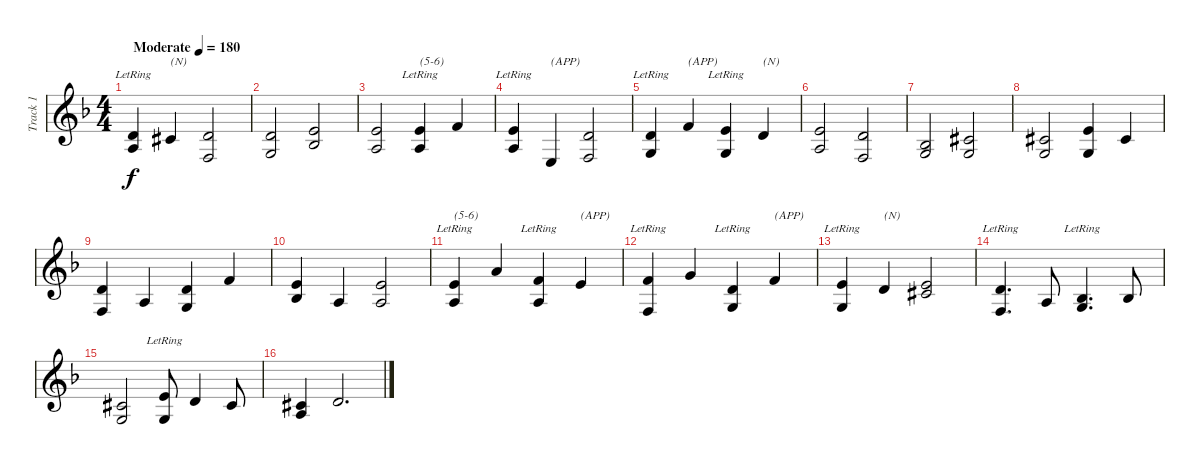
\track ("Track 1" "Track 1") {instrument acousticgrandpiano}
\staff {score}
\tuning (E4 B3 G3 D3 A2 E2) {hide}
\ts (4 4)
\tempo (180 "Moderate")
\clef g2
\ks f
(3.2 2.3{lr}).4{dy f instrument acousticgrandpiano} 2.2{acc #}.4{txt "(N)"} (3.2 3.4).2 |
(3.2 0.3).2 (0.1 3.3).2 |
(0.1 2.3).2 (0.1 2.3{lr}).4{txt "(5-6)"} 1.1.4 |
(0.1{lr} 2.3).4 2.4.4{txt "(APP)"} (3.2 3.4).2 |
(3.2 0.3{lr}).4 1.1.4{txt "(APP)"} (0.1 5.4{lr}).4 3.2.4{txt "(N)"} |
(0.1 2.3).2 (3.2 3.4).2 |
(3.3 5.4).2 (6.3{acc #} 5.4).2 |
(2.2{acc #} 0.3).2 (0.1 0.3).4 2.2{acc #}.4 |
(3.2 3.4).4 2.3.4 (3.2 0.3).4 1.1.4 |
(5.2 3.3).4 2.3.4 (0.1 2.3).2 |
(0.1 2.3{lr}).4{txt "(5-6)"} 5.1.4 (1.1 2.3{lr}).4 0.1.4{txt "(APP)"} |
(1.1 3.4{lr}).4 3.1.4 (3.2 0.3{lr}).4 1.1.4{txt "(APP)"} |
(0.1 5.4{lr}).4 3.2.4{txt "(N)"} (0.1 2.2{acc #}).2 |
(3.2 3.4{lr}).4{d} 2.3.8 (3.3 5.4{lr}).4{d} 3.3.8 |
(6.3{acc #} 5.4).2 (0.1 5.4{lr}).8 3.2.4 2.2{acc #}.8 |
(2.2{acc #} 2.3).4 3.2.2{d}
